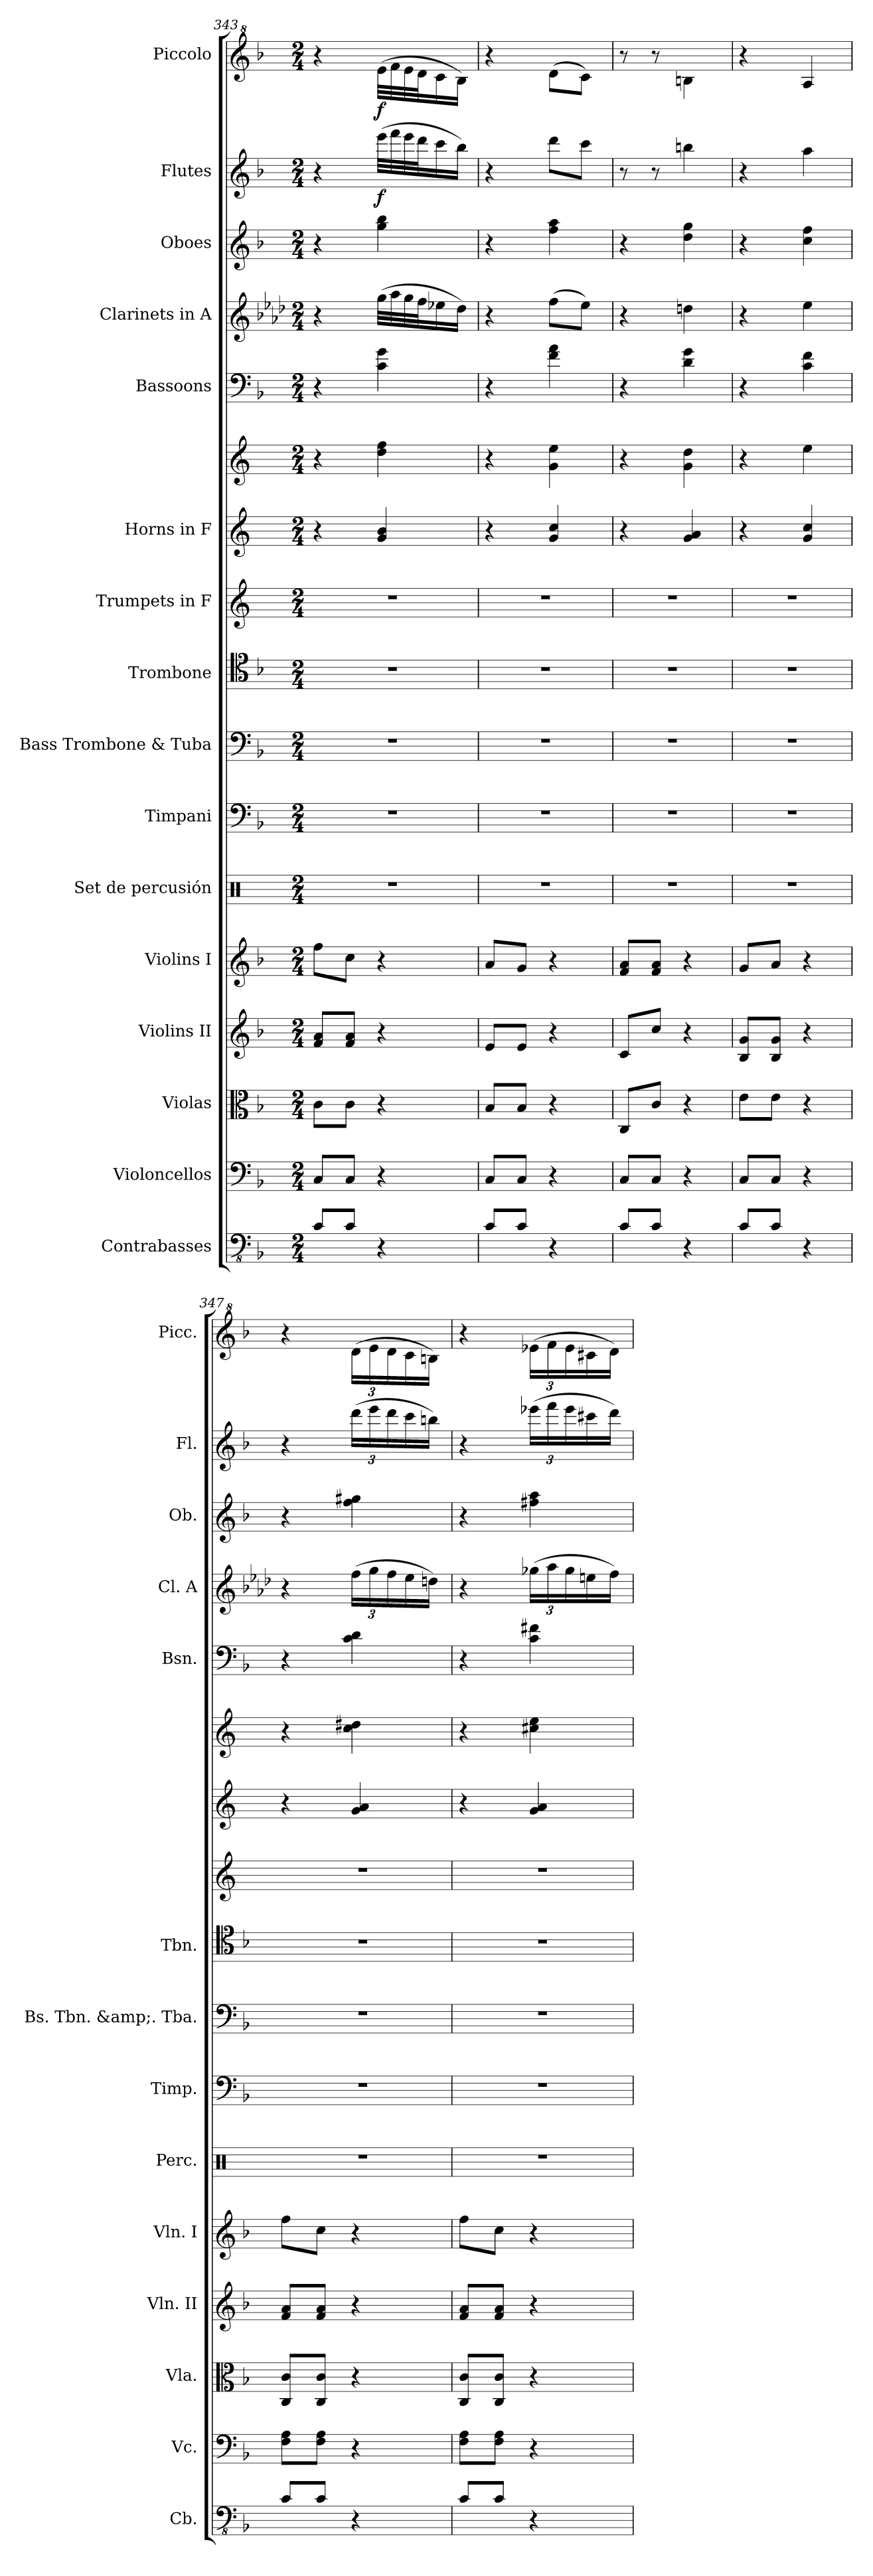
**kern	**kern	**kern	**kern	**kern	**kern	**kern	**kern	**kern	**kern	**kern	**kern	**kern	**kern	**kern	**kern	**dynam	**kern	**dynam
*part16	*part15	*part14	*part13	*part12	*part11	*part10	*part9	*part8	*part7	*part6	*part6	*part5	*part4	*part3	*part2	*part2	*part1	*part1
*staff17	*staff16	*staff15	*staff14	*staff13	*staff12	*staff11	*staff10	*staff9	*staff8	*staff7	*staff6	*staff5	*staff4	*staff3	*staff2	*staff2	*staff1	*staff1
*I"Contrabasses	*I"Violoncellos	*I"Violas	*I"Violins II	*I"Violins I	*I"Set de percusión	*I"Timpani	*I"Bass Trombone &amp; Tuba	*I"Trombone	*I"Trumpets in F	*I"Horns in F	*	*I"Bassoons	*I"Clarinets in A	*I"Oboes	*I"Flutes	*	*I"Piccolo	*
*I'Cb.	*I'Vc.	*I'Vla.	*I'Vln. II	*I'Vln. I	*I'Perc.	*I'Timp.	*I'Bs. Tbn. &amp;. Tba.	*I'Tbn.	*	*	*	*I'Bsn.	*I'Cl. A	*I'Ob.	*I'Fl.	*	*I'Picc.	*
!!LO:PB:g=z
*clefFv4	*clefF4	*clefC3	*clefG2	*clefG2	*clefX	*clefF4	*clefF4	*clefC4	*clefG2	*clefG2	*clefG2	*clefF4	*clefG2	*clefG2	*clefG2	*	*clefG^2	*
*ITrd7c12	*	*	*	*	*	*	*	*	*ITrd4c7	*ITrd4c7	*ITrd4c7	*	*ITrd2c3	*	*	*	*ITrd-7c-12	*
*k[b-]	*k[b-]	*k[b-]	*k[b-]	*k[b-]	*k[]	*k[b-]	*k[b-]	*k[b-]	*k[b-]	*k[b-]	*k[b-]	*k[b-]	*k[b-]	*k[b-]	*k[b-]	*	*k[b-]	*
*M2/4	*M2/4	*M2/4	*M2/4	*M2/4	*M2/4	*M2/4	*M2/4	*M2/4	*M2/4	*M2/4	*M2/4	*M2/4	*M2/4	*M2/4	*M2/4	*	*M2/4	*
=343	=343	=343	=343	=343	=343	=343	=343	=343	=343	=343	=343	=343	=343	=343	=343	=343	=343	=343
8CC/L	8C/L	8c\L	8f/ 8a/L	8ff\L	2r	2r	2r	2r	2r	4r	4r	4r	4r	4r	4r	.	4r	.
8CC/J	8C/J	8c\J	8f/ 8a/J	8cc\J	.	.	.	.	.	.	.	.	.	.	.	.	.	.
!	!	!	!	!	!	!	!	!	!	!	!	!	!	!	!	!LO:DY:b	!	!LO:DY:b
4r	4r	4r	4r	4r	.	.	.	.	.	4c/ 4e/	4g\ 4b-\	4c\ 4g\	(32ee\LLL	4gg\ 4bb-\	(32eee\LLL	f	(32eee\LLL	f
.	.	.	.	.	.	.	.	.	.	.	.	.	32ff\	.	32fff\	.	32fff\	.
.	.	.	.	.	.	.	.	.	.	.	.	.	32ee\	.	32eee\	.	32eee\	.
.	.	.	.	.	.	.	.	.	.	.	.	.	32dd\J	.	32ddd\J	.	32ddd\J	.
.	.	.	.	.	.	.	.	.	.	.	.	.	16ccn\	.	16ccc\	.	16ccc\	.
.	.	.	.	.	.	.	.	.	.	.	.	.	16b-\JJ)	.	16bb-\JJ)	.	16bb-\JJ)	.
=344	=344	=344	=344	=344	=344	=344	=344	=344	=344	=344	=344	=344	=344	=344	=344	=344	=344	=344
8CC/L	8C/L	8B-/L	8e/L	8a/L	2r	2r	2r	2r	2r	4r	4r	4r	4r	4r	4r	.	4r	.
8CC/J	8C/J	8B-/J	8e/J	8g/J	.	.	.	.	.	.	.	.	.	.	.	.	.	.
4r	4r	4r	4r	4r	.	.	.	.	.	4c/ 4f/	4c\ 4a\	4f\ 4a\	(8dd\L	4ff\ 4aa\	8ddd\L	.	(8ddd\L	.
.	.	.	.	.	.	.	.	.	.	.	.	.	8cc\J)	.	8ccc\J	.	8ccc\J)	.
=345	=345	=345	=345	=345	=345	=345	=345	=345	=345	=345	=345	=345	=345	=345	=345	=345	=345	=345
8CC/L	8C/L	8C/L	8c/L	8f/ 8a/L	2r	2r	2r	2r	2r	4r	4r	4r	4r	4r	8r	.	8r	.
8CC/J	8C/J	8c/J	8cc/J	8f/ 8a/J	.	.	.	.	.	.	.	.	.	.	8r	.	8r	.
4r	4r	4r	4r	4r	.	.	.	.	.	4c/ 4d/	4c\ 4g\	4d\ 4g\	4bn\	4dd\ 4gg\	4bbn\	.	4bbn\	.
=346	=346	=346	=346	=346	=346	=346	=346	=346	=346	=346	=346	=346	=346	=346	=346	=346	=346	=346
8CC/L	8C/L	8e\L	8B-/ 8g/L	8g/L	2r	2r	2r	2r	2r	4r	4r	4r	4r	4r	4r	.	4r	.
8CC/J	8C/J	8e\J	8B-/ 8g/J	8a/J	.	.	.	.	.	.	.	.	.	.	.	.	.	.
4r	4r	4r	4r	4r	.	.	.	.	.	4c/ 4f/	4a\	4c\ 4f\	4cc\	4cc\ 4ff\	4aa\	.	4aa/	.
=347	=347	=347	=347	=347	=347	=347	=347	=347	=347	=347	=347	=347	=347	=347	=347	=347	=347	=347
8CC/L	8F\ 8A\L	8C/ 8c/L	8f/ 8a/L	8ff\L	2r	2r	2r	2r	2r	4r	4r	4r	4r	4r	4r	.	4r	.
8CC/J	8F\ 8A\J	8C/ 8c/J	8f/ 8a/J	8cc\J	.	.	.	.	.	.	.	.	.	.	.	.	.	.
*	*	*	*	*	*	*	*	*	*	*	*	*	*Xbrackettup	*	*Xbrackettup	*	*Xbrackettup	*
4r	4r	4r	4r	4r	.	.	.	.	.	4c/ 4d/	4f\ 4g#X\	4c\ 4d\	(24dd\LL	4ff\ 4gg#X\	(24ddd\LL	.	(24ddd\LL	.
.	.	.	.	.	.	.	.	.	.	.	.	.	24ee\	.	24eee\	.	24eee\	.
.	.	.	.	.	.	.	.	.	.	.	.	.	24dd\	.	24ddd\	.	24ddd\	.
.	.	.	.	.	.	.	.	.	.	.	.	.	16cc\	.	16ccc\	.	16ccc\	.
.	.	.	.	.	.	.	.	.	.	.	.	.	16bn\JJ)	.	16bbn\JJ)	.	16bbn\JJ)	.
!!LO:PB:g=z
=348	=348	=348	=348	=348	=348	=348	=348	=348	=348	=348	=348	=348	=348	=348	=348	=348	=348	=348
8CC/L	8F\ 8A\L	8C/ 8c/L	8f/ 8a/L	8ff\L	2r	2r	2r	2r	2r	4r	4r	4r	4r	4r	4r	.	4r	.
8CC/J	8F\ 8A\J	8C/ 8c/J	8f/ 8a/J	8cc\J	.	.	.	.	.	.	.	.	.	.	.	.	.	.
4r	4r	4r	4r	4r	.	.	.	.	.	4c/ 4d/	4f#X\ 4a\	4c\ 4f#X\	(24ee-X\LL	4ff#X\ 4aa\	(24eee-X\LL	.	(24eee-X\LL	.
.	.	.	.	.	.	.	.	.	.	.	.	.	24ff\	.	24fff\	.	24fff\	.
.	.	.	.	.	.	.	.	.	.	.	.	.	24ee-\	.	24eee-\	.	24eee-\	.
.	.	.	.	.	.	.	.	.	.	.	.	.	16cc#X\	.	16ccc#X\	.	16ccc#X\	.
.	.	.	.	.	.	.	.	.	.	.	.	.	16dd\JJ)	.	16ddd\JJ)	.	16ddd\JJ)	.
=	=	=	=	=	=	=	=	=	=	=	=	=	=	=	=	=	=	=
*-	*-	*-	*-	*-	*-	*-	*-	*-	*-	*-	*-	*-	*-	*-	*-	*-	*-	*-
